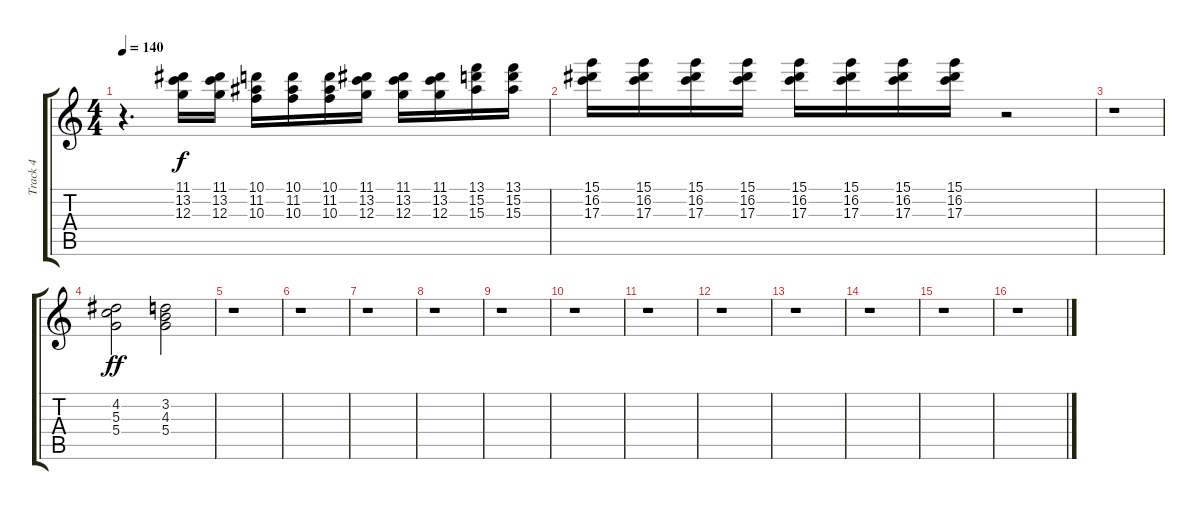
\track ("Track 4" "Track 4") {instrument electricguitarclean}
\staff {score tabs}
\tuning (E4 B3 G3 D3 A2 E2) {hide}
\ts (4 4)
\tempo 140
\clef g2
\ks c
r.4{d dy f} (11.1 13.2 12.3).16 (11.1 13.2 12.3).16 (10.1 11.2 10.3).16 (10.1 11.2 10.3).16 (10.1 11.2 10.3).16 (11.1 13.2 12.3).16 (11.1 13.2 12.3).16 (11.1 13.2 12.3).16 (13.1 15.2 15.3).16 (13.1 15.2 15.3).16 |
(15.1 16.2 17.3).16 (15.1 16.2 17.3).16 (15.1 16.2 17.3).16 (15.1 16.2 17.3).16 (15.1 16.2 17.3).16 (15.1 16.2 17.3).16 (15.1 16.2 17.3).16 (15.1 16.2 17.3).16 r.2 |
r.1 |
(4.2 5.3 5.4).2{dy ff instrument electricguitarclean} (3.2 4.3 5.4).2 |
r.1 |
r.1 |
r.1 |
r.1 |
r.1 |
r.1 |
r.1 |
r.1 |
r.1 |
r.1 |
r.1 |
r.1
